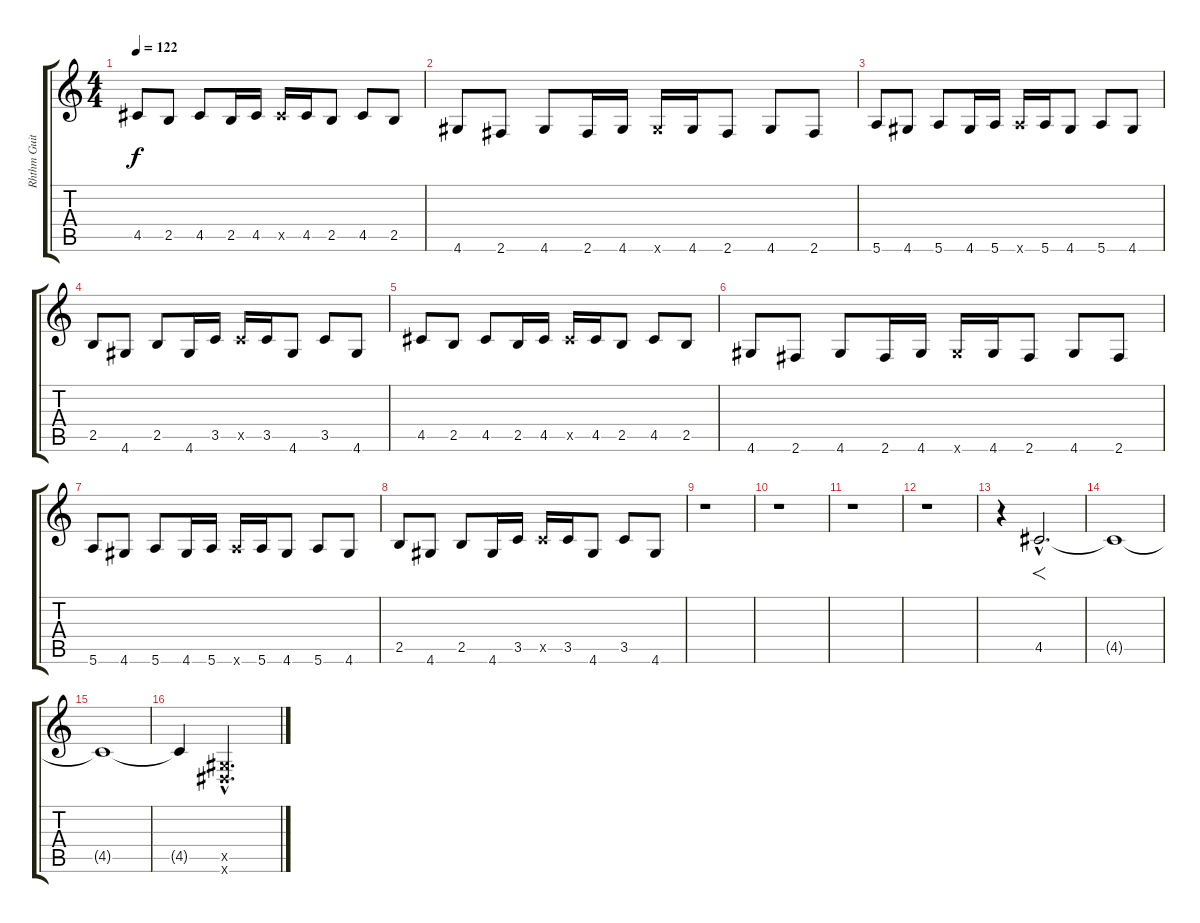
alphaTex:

\track ("Rhthm Guitar" "Rhthm Guit") {instrument acousticbass}
\staff {score tabs}
\tuning (E4 B3 G3 D3 A2 E2) {hide}
\ts (4 4)
\tempo 122
\clef g2
\ks c
4.5.8{dy f} 2.5.8 4.5.8 2.5.16 4.5.16 4.5{x}.16 4.5.16 2.5.8 4.5.8 2.5.8 |
4.6.8 2.6.8 4.6.8 2.6.16 4.6.16 4.6{x}.16 4.6.16 2.6.8 4.6.8 2.6.8 |
5.6.8 4.6.8 5.6.8 4.6.16 5.6.16 5.6{x}.16 5.6.16 4.6.8 5.6.8 4.6.8 |
2.5.8 4.6.8 2.5.8 4.6.16 3.5.16 3.5{x}.16 3.5.16 4.6.8 3.5.8 4.6.8 |
4.5.8 2.5.8 4.5.8 2.5.16 4.5.16 4.5{x}.16 4.5.16 2.5.8 4.5.8 2.5.8 |
4.6.8 2.6.8 4.6.8 2.6.16 4.6.16 4.6{x}.16 4.6.16 2.6.8 4.6.8 2.6.8 |
5.6.8 4.6.8 5.6.8 4.6.16 5.6.16 5.6{x}.16 5.6.16 4.6.8 5.6.8 4.6.8 |
2.5.8 4.6.8 2.5.8 4.6.16 3.5.16 3.5{x}.16 3.5.16 4.6.8 3.5.8 4.6.8 |
r.1 |
r.1 |
r.1 |
r.1 |
r.4 4.5{hac}.2{f d} |
4.5{t}.1 |
4.5{t}.1 |
4.5{t}.4 (-1.5{hac x} -1.6{hac x}).2{d}
